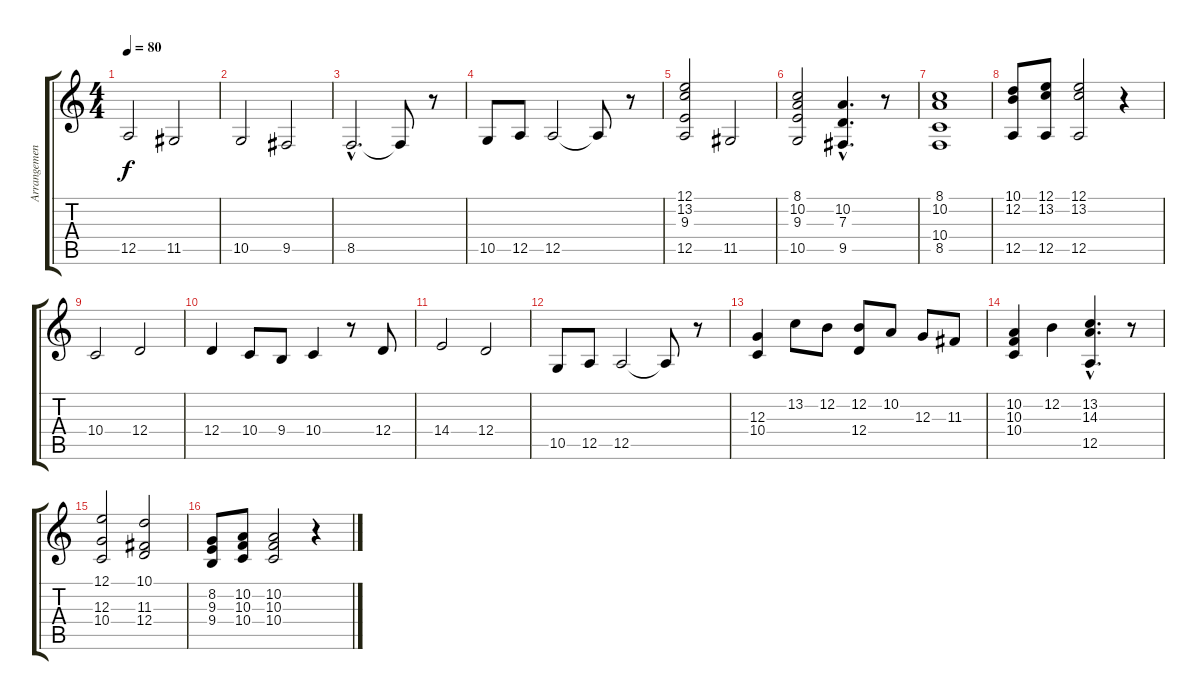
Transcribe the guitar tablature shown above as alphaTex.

\track ("Arrangement flutes" "Arrangemen") {instrument panflute}
\staff {score tabs}
\tuning (E4 B3 G3 D3 A2 E2) {hide}
\ts (4 4)
\tempo 80
\clef g2
\ks c
12.5.2{dy f} 11.5.2 |
10.5.2 9.5.2 |
8.5{hac}.2{d} 8.5{t}.8 r.8 |
10.5.8 12.5.8 12.5.2 12.5{t}.8 r.8 |
(12.1 13.2 9.3 12.5).2 11.5.2 |
(8.1 10.2 9.3 10.5).2 (10.2{hac} 7.3{hac} 9.5{hac}).4{d} r.8 |
(8.1 10.2 10.4 8.5).1 |
(10.1 12.2 12.5).8 (12.1 13.2 12.5).8 (12.1 13.2 12.5).2 r.4 |
10.4.2 12.4.2 |
12.4.4 10.4.8 9.4.8 10.4.4 r.8 12.4.8 |
14.4.2 12.4.2 |
10.5.8 12.5.8 12.5.2 12.5{t}.8 r.8 |
(12.3 10.4).4 13.2.8 12.2.8 (12.2 12.4).8 10.2.8 12.3.8 11.3.8 |
(10.2 10.3 10.4).4 12.2.4 (13.2{hac} 14.3{hac} 12.5{hac}).4{d} r.8 |
(12.1 12.3 10.4).2 (10.1 11.3 12.4).2 |
(8.2 9.3 9.4).8 (10.2 10.3 10.4).8 (10.2 10.3 10.4).2 r.4
